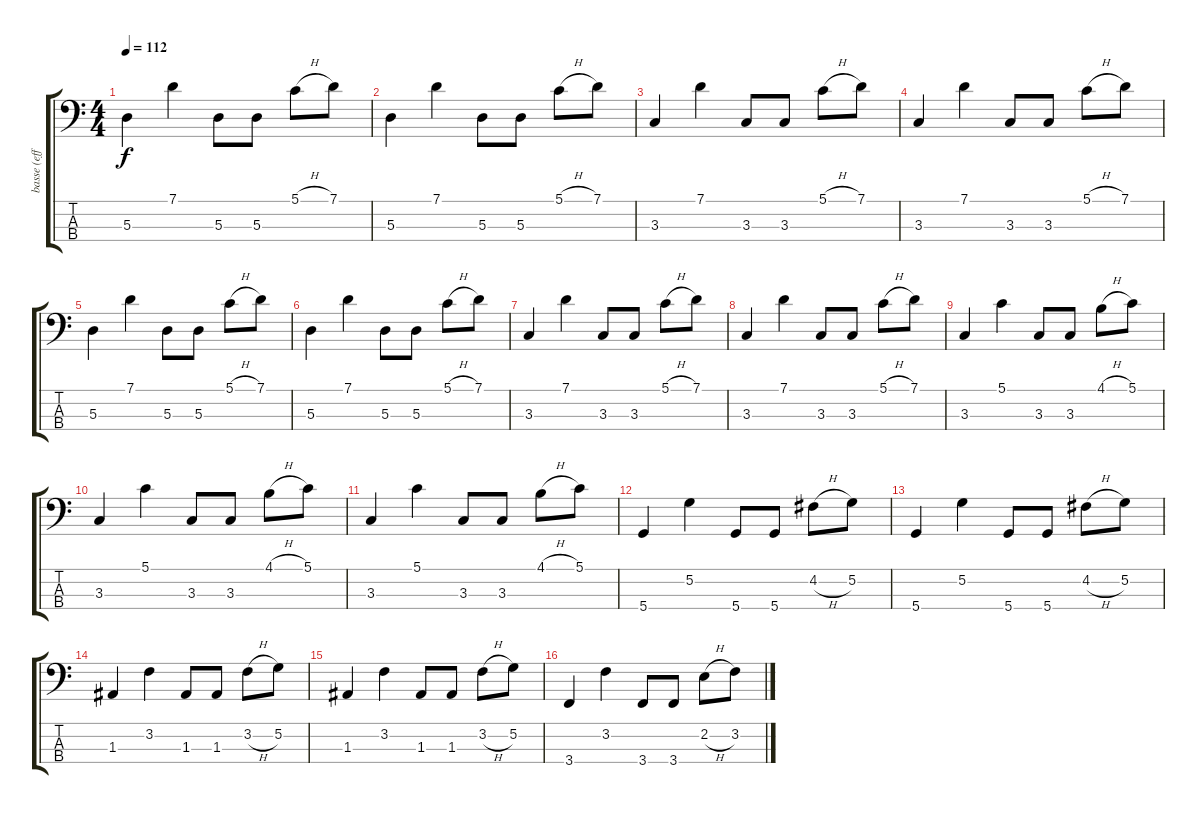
\track ("basse (effet talker)" "basse (eff") {instrument electricbassfinger}
\staff {score tabs}
\tuning (G2 D2 A1 D1) {hide}
\ts (4 4)
\tempo 112
\clef f4
\ks c
5.3.4{dy f} 7.1.4 5.3.8 5.3.8 5.1{h}.8 7.1.8 |
5.3.4 7.1.4 5.3.8 5.3.8 5.1{h}.8 7.1.8 |
3.3.4 7.1.4 3.3.8 3.3.8 5.1{h}.8 7.1.8 |
3.3.4 7.1.4 3.3.8 3.3.8 5.1{h}.8 7.1.8 |
5.3.4 7.1.4 5.3.8 5.3.8 5.1{h}.8 7.1.8 |
5.3.4 7.1.4 5.3.8 5.3.8 5.1{h}.8 7.1.8 |
3.3.4 7.1.4 3.3.8 3.3.8 5.1{h}.8 7.1.8 |
3.3.4 7.1.4 3.3.8 3.3.8 5.1{h}.8 7.1.8 |
3.3.4 5.1.4 3.3.8 3.3.8 4.1{h}.8 5.1.8 |
3.3.4 5.1.4 3.3.8 3.3.8 4.1{h}.8 5.1.8 |
3.3.4 5.1.4 3.3.8 3.3.8 4.1{h}.8 5.1.8 |
5.4.4 5.2.4 5.4.8 5.4.8 4.2{h}.8 5.2.8 |
5.4.4 5.2.4 5.4.8 5.4.8 4.2{h}.8 5.2.8 |
1.3.4 3.2.4 1.3.8 1.3.8 3.2{h}.8 5.2.8 |
1.3.4 3.2.4 1.3.8 1.3.8 3.2{h}.8 5.2.8 |
3.4.4 3.2.4 3.4.8 3.4.8 2.2{h}.8 3.2.8
